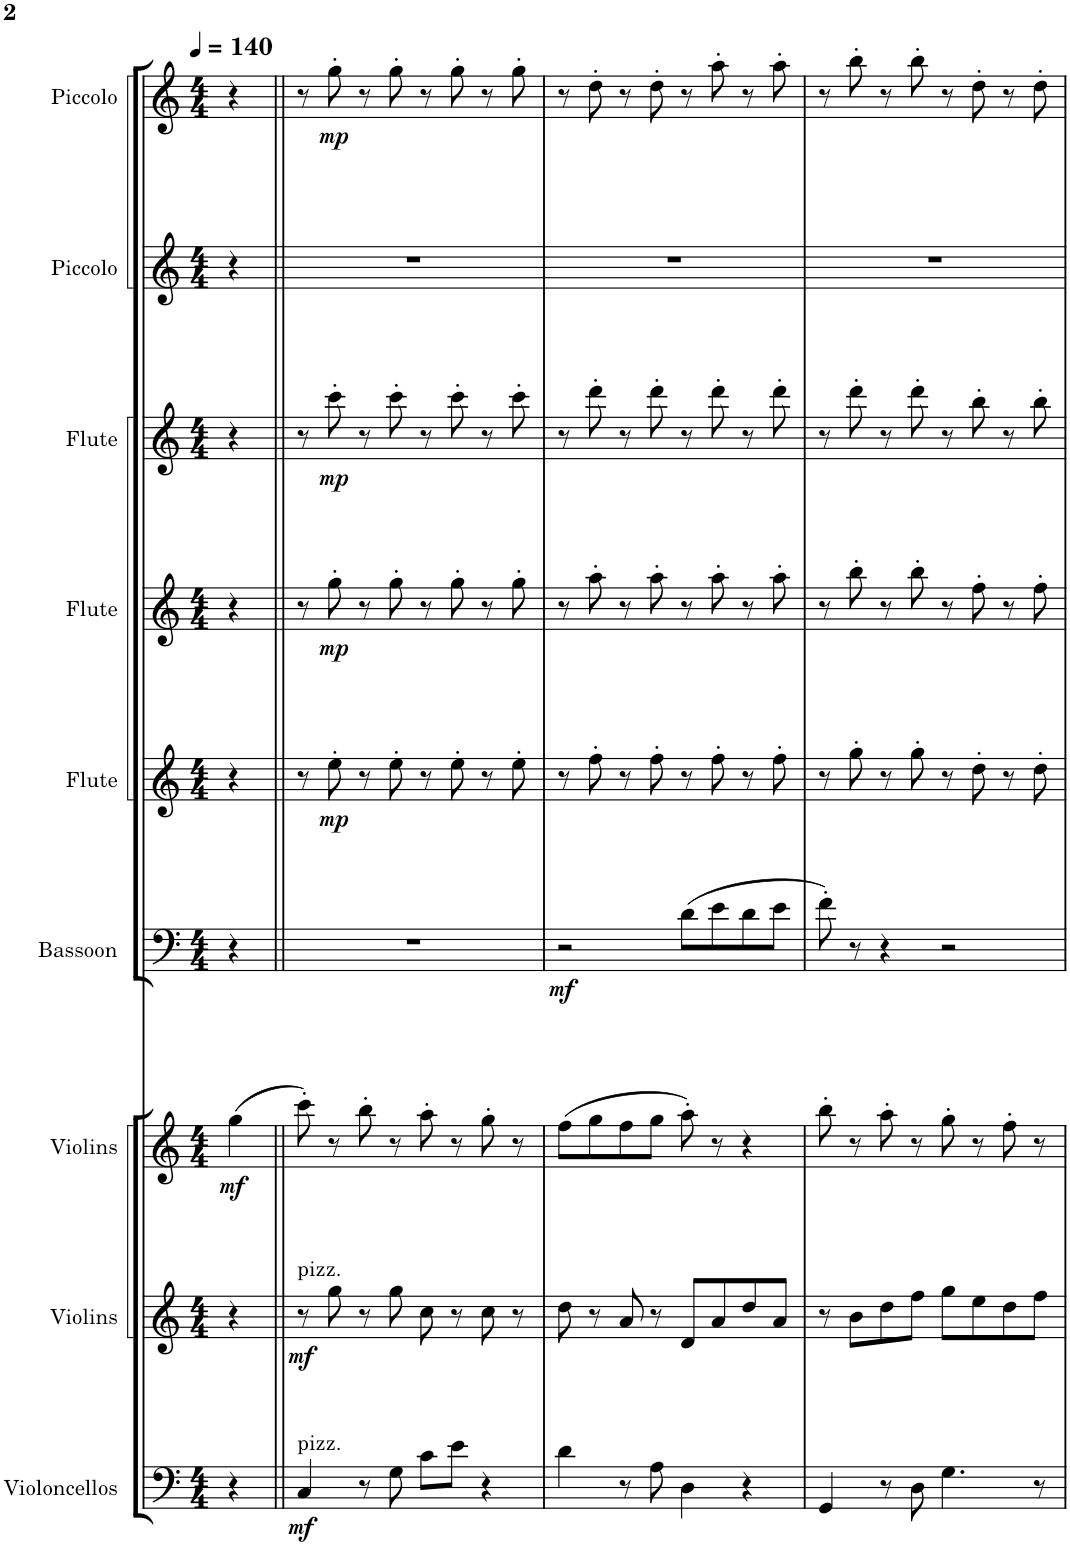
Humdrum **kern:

**kern	**dynam	**kern	**dynam	**kern	**dynam	**kern	**dynam	**kern	**dynam	**kern	**dynam	**kern	**dynam	**kern	**kern	**dynam
*part9	*part9	*part8	*part8	*part7	*part7	*part6	*part6	*part5	*part5	*part4	*part4	*part3	*part3	*part2	*part1	*part1
*staff9	*staff9	*staff8	*staff8	*staff7	*staff7	*staff6	*staff6	*staff5	*staff5	*staff4	*staff4	*staff3	*staff3	*staff2	*staff1	*staff1
*I"Violoncellos	*	*I"Violins	*	*I"Violins	*	*I"Bassoon	*	*I"Flute	*	*I"Flute	*	*I"Flute	*	*I"Piccolo	*I"Piccolo	*
*I'Vcs.	*	*I'Vlns.	*	*I'Vlns.	*	*I'Bsn.	*	*I'Fl.	*	*I'Fl.	*	*I'Fl.	*	*I'Picc.	*I'Picc.	*
*clefF4	*	*clefG2	*	*clefG2	*	*clefF4	*	*clefG2	*	*clefG2	*	*clefG2	*	*clefG2	*clefG2	*
*	*	*	*	*	*	*	*	*	*	*	*	*	*	*Trd-7c-12	*Trd-7c-12	*
*k[]	*	*k[]	*	*k[]	*	*k[]	*	*k[]	*	*k[]	*	*k[]	*	*k[]	*k[]	*
*M4/4	*	*M4/4	*	*M4/4	*	*M4/4	*	*M4/4	*	*M4/4	*	*M4/4	*	*M4/4	*M4/4	*
*MM140	*	*MM140	*	*MM140	*	*MM140	*	*MM140	*	*MM140	*	*MM140	*	*MM140	*MM140	*
=1	=1	=1	=1	=1	=1	=1	=1	=1	=1	=1	=1	=1	=1	=1	=1	=1
!	!	!	!	!	!LO:DY:b	!	!	!	!	!	!	!	!	!	!	!
4r	.	4r	.	(4gg\	mf	4r	.	4r	.	4r	.	4r	.	4r	4r	.
=2||	=2||	=2||	=2||	=2||	=2||	=2||	=2||	=2||	=2||	=2||	=2||	=2||	=2||	=2||	=2||	=2||
!	!	!LO:TX:a:t=pizz.	!	!	!	!	!	!	!	!	!	!	!	!	!	!
!LO:TX:a:t=pizz.	!	!	!	!	!	!	!	!	!	!	!	!	!	!	!	!
!	!LO:DY:b	!	!LO:DY:b	!	!	!	!	!	!	!	!	!	!	!	!	!
4C/	mf	8r	mf	8ccc'\)	.	1r	.	8r	.	8r	.	8r	.	1r	8r	.
!	!	!	!	!	!	!	!	!	!LO:DY:b	!	!LO:DY:b	!	!LO:DY:b	!	!	!LO:DY:b
.	.	8gg\	.	8r	.	.	.	8ee'\	mp	8gg'\	mp	8ccc'\	mp	.	8gg'\	mp
8r	.	8r	.	8bb'\	.	.	.	8r	.	8r	.	8r	.	.	8r	.
8G\	.	8gg\	.	8r	.	.	.	8ee'\	.	8gg'\	.	8ccc'\	.	.	8gg'\	.
8c\L	.	8cc\	.	8aa'\	.	.	.	8r	.	8r	.	8r	.	.	8r	.
8e\J	.	8r	.	8r	.	.	.	8ee'\	.	8gg'\	.	8ccc'\	.	.	8gg'\	.
4r	.	8cc\	.	8gg'\	.	.	.	8r	.	8r	.	8r	.	.	8r	.
.	.	8r	.	8r	.	.	.	8ee'\	.	8gg'\	.	8ccc'\	.	.	8gg'\	.
=3	=3	=3	=3	=3	=3	=3	=3	=3	=3	=3	=3	=3	=3	=3	=3	=3
!	!	!	!	!	!	!	!LO:DY:b	!	!	!	!	!	!	!	!	!
4d\	.	8dd\	.	(8ff\L	.	2r	mf	8r	.	8r	.	8r	.	1r	8r	.
.	.	8r	.	8gg\	.	.	.	8ff'\	.	8aa'\	.	8ddd'\	.	.	8dd'\	.
8r	.	8a/	.	8ff\	.	.	.	8r	.	8r	.	8r	.	.	8r	.
8A\	.	8r	.	8gg\J	.	.	.	8ff'\	.	8aa'\	.	8ddd'\	.	.	8dd'\	.
4D\	.	8d/L	.	8aa'\)	.	(8d\L	.	8r	.	8r	.	8r	.	.	8r	.
.	.	8a/	.	8r	.	8e\	.	8ff'\	.	8aa'\	.	8ddd'\	.	.	8aa'\	.
4r	.	8dd/	.	4r	.	8d\	.	8r	.	8r	.	8r	.	.	8r	.
.	.	8a/J	.	.	.	8e\J	.	8ff'\	.	8aa'\	.	8ddd'\	.	.	8aa'\	.
=4	=4	=4	=4	=4	=4	=4	=4	=4	=4	=4	=4	=4	=4	=4	=4	=4
4GG/	.	8r	.	8bb'\	.	8f'\)	.	8r	.	8r	.	8r	.	1r	8r	.
.	.	8b\L	.	8r	.	8r	.	8gg'\	.	8bb'\	.	8ddd'\	.	.	8bb'\	.
8r	.	8dd\	.	8aa'\	.	4r	.	8r	.	8r	.	8r	.	.	8r	.
8D\	.	8ff\J	.	8r	.	.	.	8gg'\	.	8bb'\	.	8ddd'\	.	.	8bb'\	.
4.G\	.	8gg\L	.	8gg'\	.	2r	.	8r	.	8r	.	8r	.	.	8r	.
.	.	8ee\	.	8r	.	.	.	8dd'\	.	8ff'\	.	8bb'\	.	.	8dd'\	.
.	.	8dd\	.	8ff'\	.	.	.	8r	.	8r	.	8r	.	.	8r	.
8r	.	8ff\J	.	8r	.	.	.	8dd'\	.	8ff'\	.	8bb'\	.	.	8dd'\	.
=	=	=	=	=	=	=	=	=	=	=	=	=	=	=	=	=
*-	*-	*-	*-	*-	*-	*-	*-	*-	*-	*-	*-	*-	*-	*-	*-	*-
